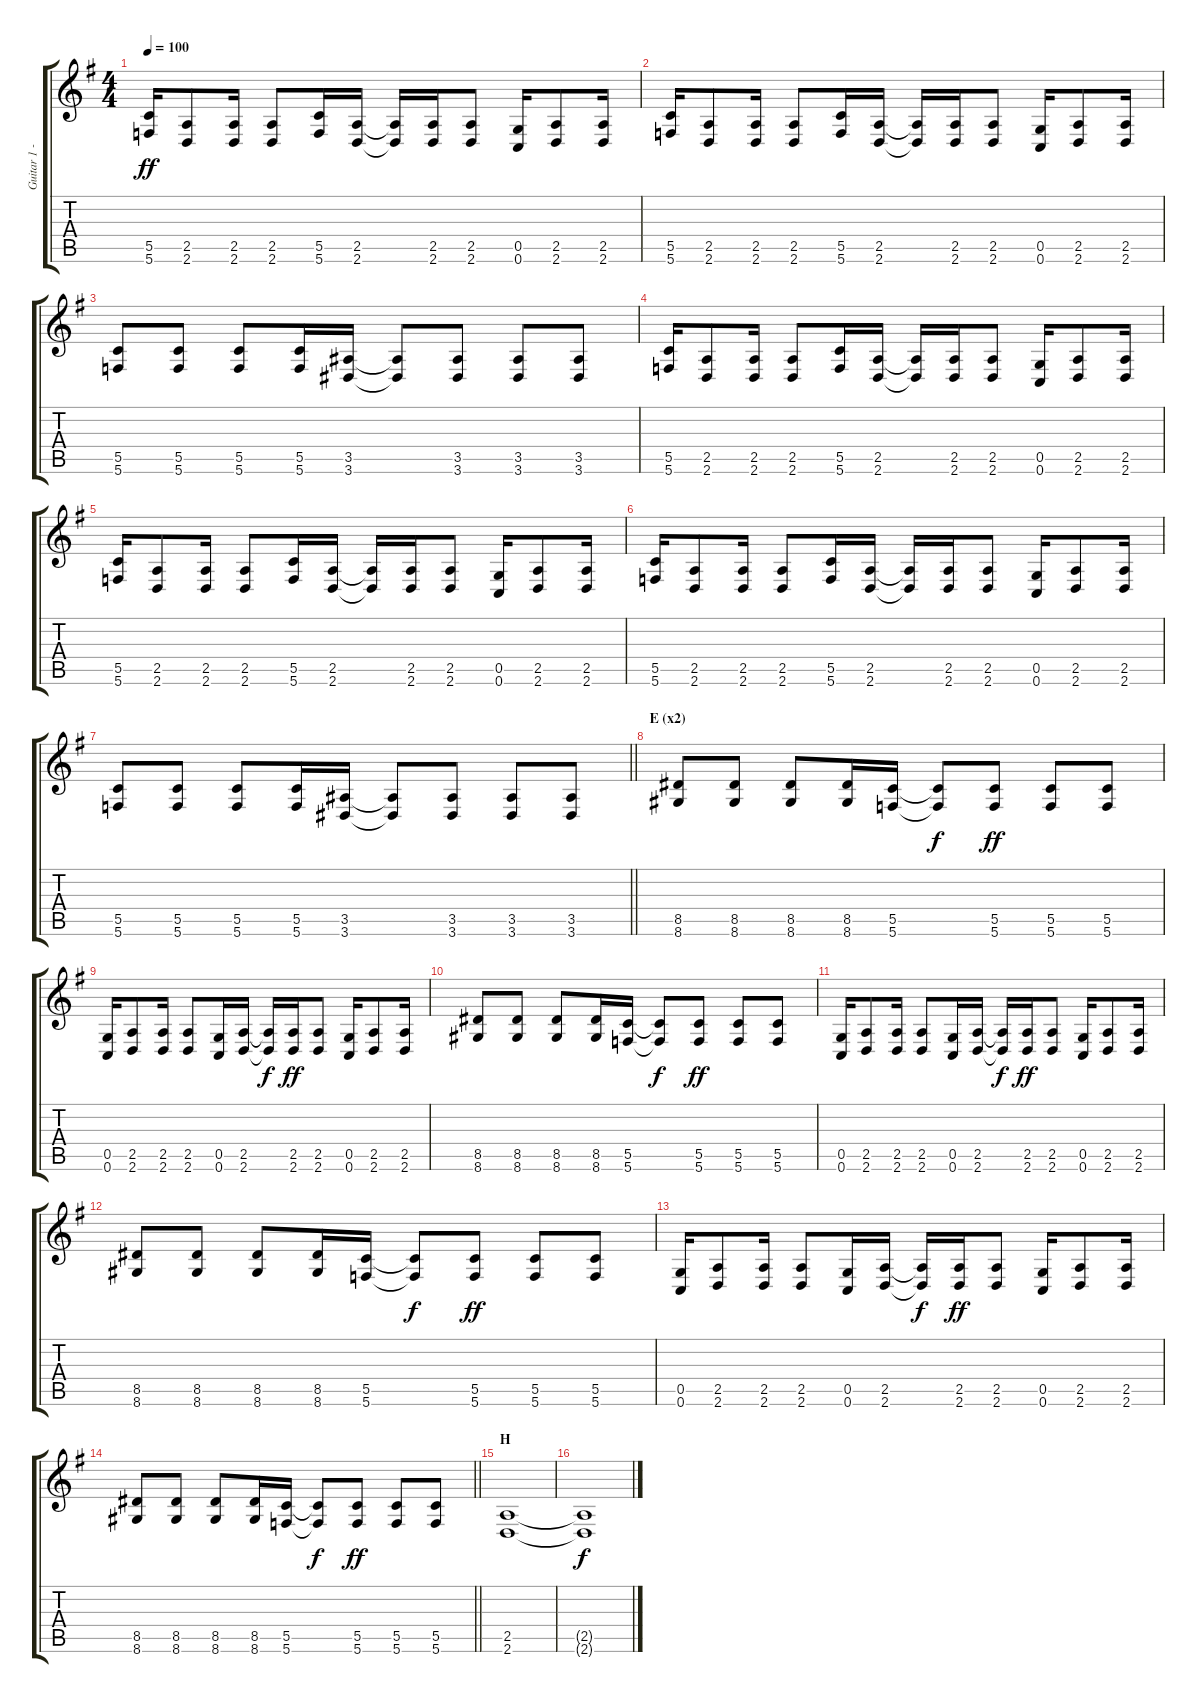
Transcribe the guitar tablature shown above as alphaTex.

\track ("Guitar 1 - Uruha" "Guitar 1 -") {instrument distortionguitar}
\staff {score tabs}
\tuning (D4 A3 F3 C3 G2 C2) {hide}
\ts (4 4)
\tempo 100
\clef g2
\ks g
(5.5 5.6).16{dy ff} (2.5 2.6).8 (2.5 2.6).16 (2.5 2.6).8 (5.5 5.6).16 (2.5 2.6).16 (2.5{t} 2.6{t}).16 (2.5 2.6).16 (2.5 2.6).8 (0.5 0.6).16 (2.5 2.6).8 (2.5 2.6).16 |
(5.5 5.6).16 (2.5 2.6).8 (2.5 2.6).16 (2.5 2.6).8 (5.5 5.6).16 (2.5 2.6).16 (2.5{t} 2.6{t}).16 (2.5 2.6).16 (2.5 2.6).8 (0.5 0.6).16 (2.5 2.6).8 (2.5 2.6).16 |
(5.5 5.6).8 (5.5 5.6).8 (5.5 5.6).8 (5.5 5.6).16 (3.5 3.6).16 (3.5{t} 3.6{t}).8 (3.5 3.6).8 (3.5 3.6).8 (3.5 3.6).8 |
(5.5 5.6).16 (2.5 2.6).8 (2.5 2.6).16 (2.5 2.6).8 (5.5 5.6).16 (2.5 2.6).16 (2.5{t} 2.6{t}).16 (2.5 2.6).16 (2.5 2.6).8 (0.5 0.6).16 (2.5 2.6).8 (2.5 2.6).16 |
(5.5 5.6).16 (2.5 2.6).8 (2.5 2.6).16 (2.5 2.6).8 (5.5 5.6).16 (2.5 2.6).16 (2.5{t} 2.6{t}).16 (2.5 2.6).16 (2.5 2.6).8 (0.5 0.6).16 (2.5 2.6).8 (2.5 2.6).16 |
(5.5 5.6).16 (2.5 2.6).8 (2.5 2.6).16 (2.5 2.6).8 (5.5 5.6).16 (2.5 2.6).16 (2.5{t} 2.6{t}).16 (2.5 2.6).16 (2.5 2.6).8 (0.5 0.6).16 (2.5 2.6).8 (2.5 2.6).16 |
\barLineRight lightlight
(5.5 5.6).8 (5.5 5.6).8 (5.5 5.6).8 (5.5 5.6).16 (3.5 3.6).16 (3.5{t} 3.6{t}).8 (3.5 3.6).8 (3.5 3.6).8 (3.5 3.6).8 |
\section ("" "E (x2)")
(8.5 8.6).8 (8.5 8.6).8 (8.5 8.6).8 (8.5 8.6).16 (5.5 5.6).16 (5.5{t} 5.6{t}).8{dy f} (5.5 5.6).8{dy ff} (5.5 5.6).8 (5.5 5.6).8 |
(0.5 0.6).16 (2.5 2.6).8 (2.5 2.6).16 (2.5 2.6).8 (0.5 0.6).16 (2.5 2.6).16 (2.5{t} 2.6{t}).16{dy f} (2.5 2.6).16{dy ff} (2.5 2.6).8 (0.5 0.6).16 (2.5 2.6).8 (2.5 2.6).16 |
(8.5 8.6).8 (8.5 8.6).8 (8.5 8.6).8 (8.5 8.6).16 (5.5 5.6).16 (5.5{t} 5.6{t}).8{dy f} (5.5 5.6).8{dy ff} (5.5 5.6).8 (5.5 5.6).8 |
(0.5 0.6).16 (2.5 2.6).8 (2.5 2.6).16 (2.5 2.6).8 (0.5 0.6).16 (2.5 2.6).16 (2.5{t} 2.6{t}).16{dy f} (2.5 2.6).16{dy ff} (2.5 2.6).8 (0.5 0.6).16 (2.5 2.6).8 (2.5 2.6).16 |
(8.5 8.6).8 (8.5 8.6).8 (8.5 8.6).8 (8.5 8.6).16 (5.5 5.6).16 (5.5{t} 5.6{t}).8{dy f} (5.5 5.6).8{dy ff} (5.5 5.6).8 (5.5 5.6).8 |
(0.5 0.6).16 (2.5 2.6).8 (2.5 2.6).16 (2.5 2.6).8 (0.5 0.6).16 (2.5 2.6).16 (2.5{t} 2.6{t}).16{dy f} (2.5 2.6).16{dy ff} (2.5 2.6).8 (0.5 0.6).16 (2.5 2.6).8 (2.5 2.6).16 |
\barLineRight lightlight
(8.5 8.6).8 (8.5 8.6).8 (8.5 8.6).8 (8.5 8.6).16 (5.5 5.6).16 (5.5{t} 5.6{t}).8{dy f} (5.5 5.6).8{dy ff} (5.5 5.6).8 (5.5 5.6).8 |
\section ("" "H")
(2.5 2.6).1 |
(2.5{t} 2.6{t}).1{dy f}
